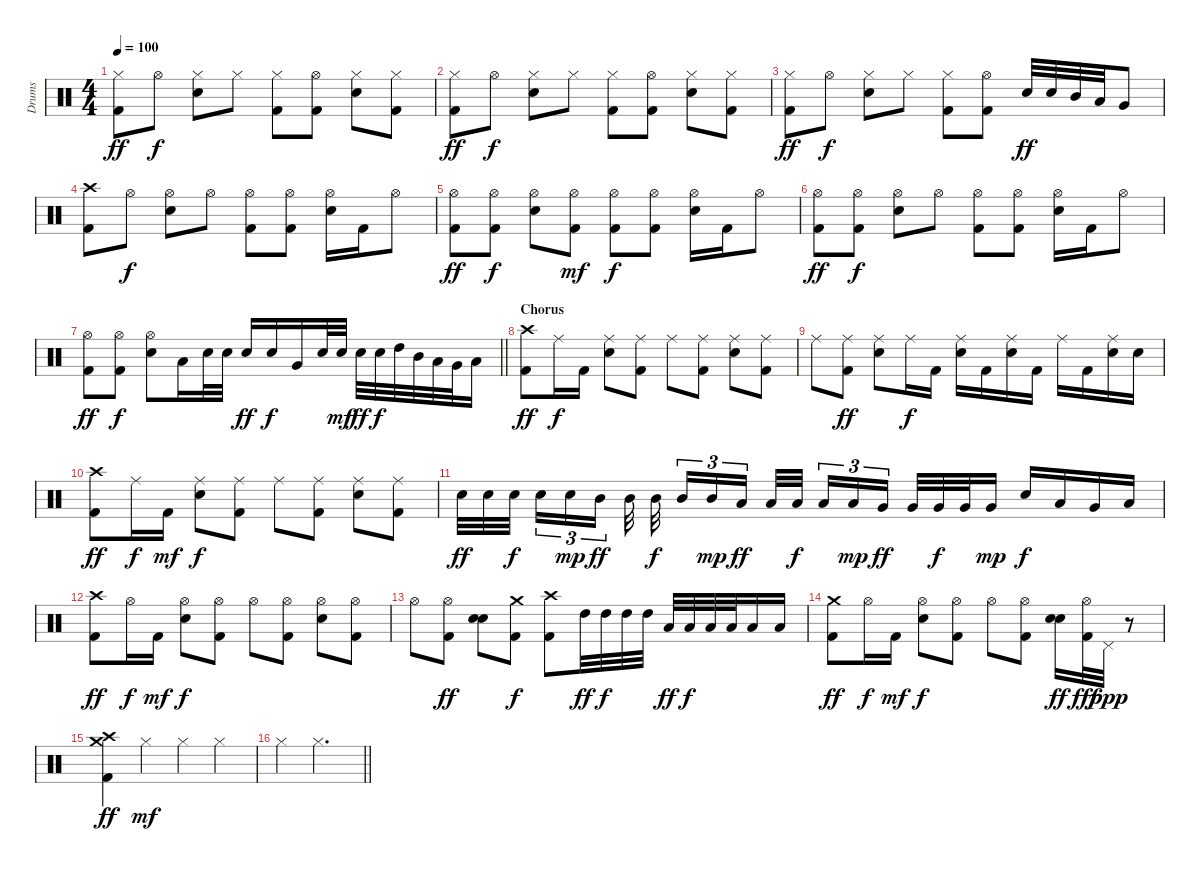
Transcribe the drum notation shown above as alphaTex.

\track ("Drums" "Drums") {solo instrument percussion}
\staff {score}
\articulation defaults
\ts (4 4)
\tempo 100
\clef neutral
\ks c
("Hi-Hat (closed)" "Kick (hit) 2").8{dy ff} "Hi-Hat (open)".8{dy f} ("Hi-Hat (closed)" "Snare (hit) 2").8 "Hi-Hat (closed)".8 ("Hi-Hat (closed)" "Kick (hit) 2").8 ("Hi-Hat (open)" "Kick (hit) 2").8 ("Hi-Hat (closed)" "Snare (hit) 2").8 ("Kick (hit) 2" "Hi-Hat (closed)").8 |
("Hi-Hat (closed)" "Kick (hit) 2").8{dy ff} "Hi-Hat (open)".8{dy f} ("Hi-Hat (closed)" "Snare (hit) 2").8 "Hi-Hat (closed)".8 ("Hi-Hat (closed)" "Kick (hit) 2").8 ("Hi-Hat (open)" "Kick (hit) 2").8 ("Hi-Hat (closed)" "Snare (hit) 2").8 ("Kick (hit) 2" "Hi-Hat (closed)").8 |
("Hi-Hat (closed)" "Kick (hit) 2").8{dy ff} "Hi-Hat (open)".8{dy f} ("Hi-Hat (closed)" "Snare (hit) 2").8 "Hi-Hat (closed)".8 ("Hi-Hat (closed)" "Kick (hit) 2").8 ("Hi-Hat (open)" "Kick (hit) 2").8 "Snare (hit) 2".32{dy ff} "Snare (hit) 2".32 "Mid Tom (hit)".32 "Low Tom (hit)".32 "Very Low Tom (hit)".8 |
("Crash high (hit)" "Kick (hit) 2").8 "Hi-Hat (open)".8{dy f} ("Hi-Hat (open)" "Snare (hit) 2").8 "Hi-Hat (open)".8 ("Hi-Hat (open)" "Kick (hit) 2").8 ("Hi-Hat (open)" "Kick (hit) 2").8 ("Hi-Hat (open)" "Snare (hit) 2").16 "Kick (hit) 2".16 "Hi-Hat (open)".8 |
("Hi-Hat (open)" "Kick (hit) 2").8{dy ff} ("Hi-Hat (open)" "Kick (hit) 2").8{dy f} ("Hi-Hat (open)" "Snare (hit) 2").8 ("Hi-Hat (open)" "Kick (hit) 2").8{dy mf} ("Hi-Hat (open)" "Kick (hit) 2").8{dy f} ("Hi-Hat (open)" "Kick (hit) 2").8 ("Hi-Hat (open)" "Snare (hit) 2").16 "Kick (hit) 2".16 "Hi-Hat (open)".8 |
("Hi-Hat (open)" "Kick (hit) 2").8{dy ff} ("Hi-Hat (open)" "Kick (hit) 2").8{dy f} ("Hi-Hat (open)" "Snare (hit) 2").8 "Hi-Hat (open)".8 ("Hi-Hat (open)" "Kick (hit) 2").8 ("Hi-Hat (open)" "Kick (hit) 2").8 ("Hi-Hat (open)" "Snare (hit) 2").16 "Kick (hit) 2".16 "Hi-Hat (open)".8 |
\barLineRight lightlight
("Hi-Hat (open)" "Kick (hit) 2").8{dy ff} ("Hi-Hat (open)" "Kick (hit) 2").8{dy f} ("Hi-Hat (open)" "Snare (hit) 2").8 "Low Tom (hit)".16 "Snare (hit) 2".32 "Snare (hit) 2".32 "Snare (hit) 2".16{dy ff} "Snare (hit) 2".16{dy f} "Very Low Tom (hit)".16 "Snare (hit) 2".32 "Snare (hit) 2".32{dy mf} "Snare (hit) 2".32{dy ff} "Snare (hit) 2".32{dy f} "High Tom (hit)".32 "Mid Tom (hit)".32 "Low Tom (hit)".32 "Very Low Tom (hit)".32 "Low Floor Tom (hit)".16 |
\section ("" "Chorus")
("Crash high (hit)" "Kick (hit) 2").8{dy ff} "Ride (middle)".16{dy f} "Kick (hit) 2".16 ("Ride (middle)" "Snare (hit) 2").8 ("Ride (middle)" "Kick (hit) 2").8 "Ride (middle)".8 ("Ride (middle)" "Kick (hit) 2").8 ("Ride (middle)" "Snare (hit) 2").8 ("Kick (hit) 2" "Ride (middle)").8 |
"Ride (middle)".8 ("Ride (middle)" "Kick (hit) 2").8{dy ff} ("Ride (middle)" "Snare (hit) 2").8 "Ride (middle)".16{dy f} "Kick (hit) 2".16 ("Snare (hit) 2" "Ride (middle)").16 "Kick (hit) 2".16 ("Snare (hit) 2" "Ride (middle)").16 "Kick (hit) 2".16 "Ride (middle)".16 "Kick (hit) 2".16 ("Ride (middle)" "Snare (hit) 2").16 "Snare (hit) 2".16 |
("Crash high (hit)" "Kick (hit) 2").8{dy ff} "Ride (middle)".16{dy f} "Kick (hit) 2".16{dy mf} ("Ride (middle)" "Snare (hit) 2").8{dy f} ("Ride (middle)" "Kick (hit) 2").8 "Ride (middle)".8 ("Ride (middle)" "Kick (hit) 2").8 ("Ride (middle)" "Snare (hit) 2").8 ("Kick (hit) 2" "Ride (middle)").8 |
"Snare (hit) 2".32{dy ff} "Snare (hit) 2".32 "Snare (hit) 2".32{dy f beam splitsecondary} "Snare (hit) 2".16{tu (3 2)} "Snare (hit) 2".16{tu (3 2) dy mp} "Mid Tom (hit)".16{tu (3 2) dy ff beam splitsecondary} "Mid Tom (hit)".32 "Mid Tom (hit)".32{dy f beam splitsecondary} "Mid Tom (hit)".16{tu (3 2)} "Mid Tom (hit)".16{tu (3 2) dy mp} "Low Tom (hit)".16{tu (3 2) dy ff beam splitsecondary} "Low Tom (hit)".32 "Low Tom (hit)".32{dy f beam splitsecondary} "Low Tom (hit)".16{tu (3 2)} "Low Tom (hit)".16{tu (3 2) dy mp} "Very Low Tom (hit)".16{tu (3 2) dy ff beam splitsecondary} "Very Low Tom (hit)".32 "Very Low Tom (hit)".32{dy f} "Very Low Tom (hit)".32 "Very Low Tom (hit)".16{dy mp} "Snare (hit) 2".16{dy f} "Low Tom (hit)".16 "Very Low Tom (hit)".16 "Low Floor Tom (hit)".16 |
("Crash high (hit)" "Kick (hit) 2").8{dy ff} "Hi-Hat (open)".16{dy f} "Kick (hit) 2".16{dy mf} ("Hi-Hat (open)" "Snare (hit) 2").8{dy f} ("Hi-Hat (open)" "Kick (hit) 2").8 "Hi-Hat (open)".8 ("Hi-Hat (open)" "Kick (hit) 2").8 ("Hi-Hat (open)" "Snare (hit) 2").8 ("Hi-Hat (open)" "Kick (hit) 2").8 |
"Hi-Hat (open)".8 ("Hi-Hat (open)" "Kick (hit) 2").8{dy ff} ("Snare (hit) 2" "Snare (hit) 2").8 ("Crash medium (hit)" "Kick (hit) 2").8{dy f} ("Crash high (hit)" "Kick (hit) 2").8 "High Tom (hit)".32{dy ff} "High Tom (hit)".32{dy f} "High Tom (hit)".32 "High Tom (hit)".32 "Low Tom (hit)".32{dy ff} "Low Tom (hit)".32{dy f} "Low Tom (hit)".32 "Low Tom (hit)".32 "Low Floor Tom (hit)".16 "Low Floor Tom (hit)".16 |
("Crash medium (hit)" "Kick (hit) 2").8{dy ff} "Hi-Hat (open)".16{dy f} "Kick (hit) 2".16{dy mf} ("Hi-Hat (open)" "Snare (hit) 2").8{dy f} ("Hi-Hat (open)" "Kick (hit) 2").8 "Hi-Hat (open)".8 ("Hi-Hat (open)" "Kick (hit) 2").8 ("Snare (hit) 2" "Snare (hit) 2").16{dy ff} ("Hi-Hat (open)" "Kick (hit) 2").32{dy fff} "Pedal Hi-Hat (hit)".32{dy ppp} r.8 |
("Crash medium (hit)" "Crash high (hit)" "Kick (hit) 2").4{dy ff} "Hi-Hat (closed)".4{dy mf} "Hi-Hat (closed)".4 "Hi-Hat (closed)".4 |
\barLineRight lightlight "Hi-Hat (closed)".4 "Hi-Hat (closed)".2{d}
